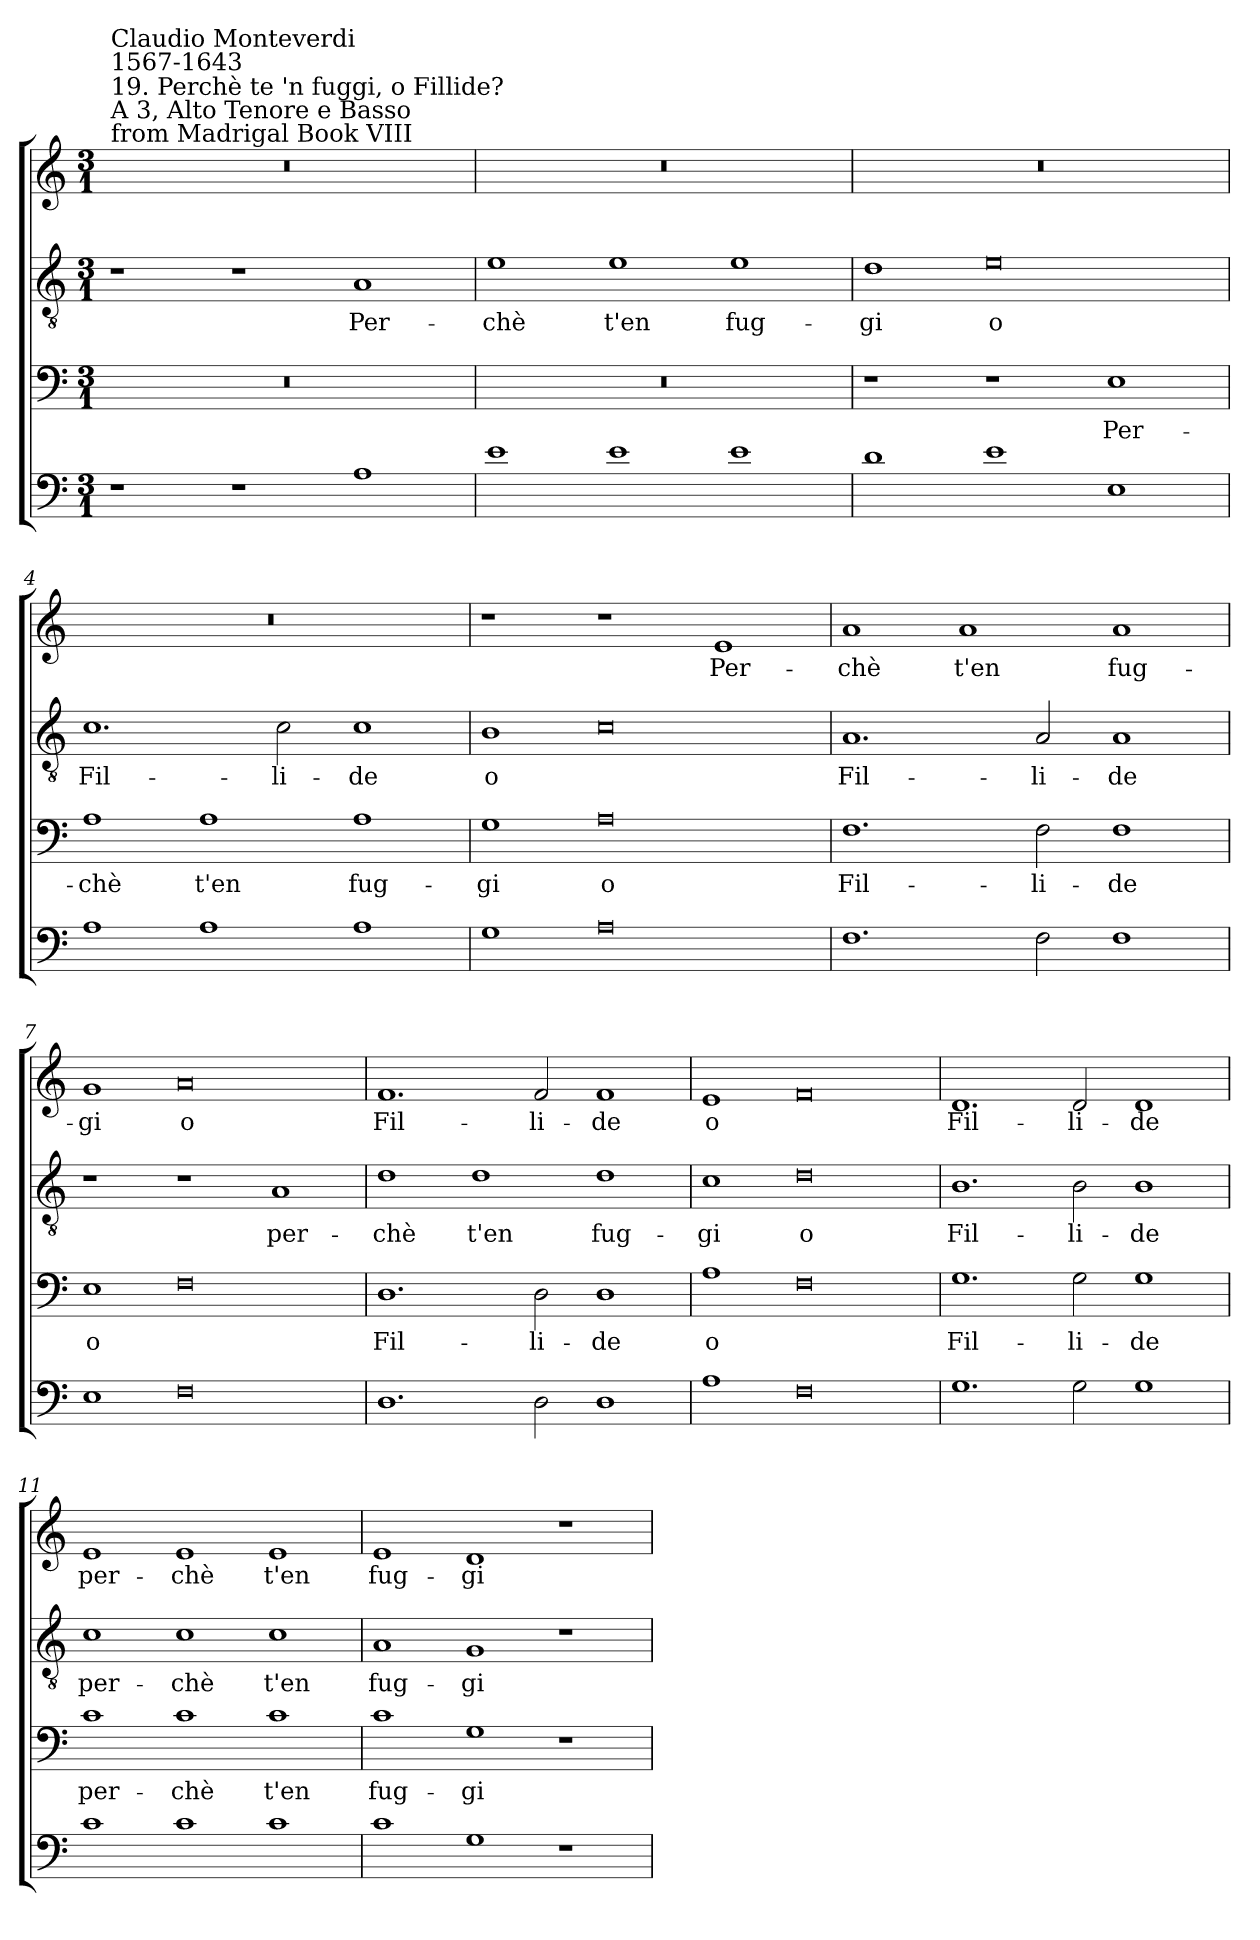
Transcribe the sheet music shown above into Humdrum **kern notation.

**kern	**kern	**text	**kern	**text	**kern	**text
*part4	*part3	*part3	*part2	*part2	*part1	*part1
*staff4	*staff3	*staff3	*staff2	*staff2	*staff1	*staff1
*clefF4	*clefF4	*	*clefGv2	*	*clefG2	*
*k[]	*k[]	*	*k[]	*	*k[]	*
*C:	*C:	*	*C:	*	*C:	*
*M3/1	*M3/1	*	*M3/1	*	*M3/1	*
=1	=1	=1	=1	=1	=1	=1
!	!	!	!	!	!LO:TX:a:t=19. Perchè te 'n fuggi, o Fillide?\nA 3, Alto Tenore e Basso\nfrom Madrigal Book VIII	!
!	!	!	!	!	!LO:TX:a:t=Claudio Monteverdi\n1567-1643	!
1r	0.r	.	1r	.	0.r	.
1r	.	.	1r	.	.	.
!	!	!	!	!LO:LY:b	!	!
1A	.	.	1A	Per-	.	.
=2	=2	=2	=2	=2	=2	=2
!	!	!	!	!LO:LY:b	!	!
1e	0.r	.	1e	-chè	0.r	.
!	!	!	!	!LO:LY:b	!	!
1e	.	.	1e	t'en	.	.
!	!	!	!	!LO:LY:b	!	!
1e	.	.	1e	fug-	.	.
=3	=3	=3	=3	=3	=3	=3
!	!	!	!	!LO:LY:b	!	!
1d	1r	.	1d	-gi	0.r	.
!	!	!	!	!LO:LY:b	!	!
1e	1r	.	0e	o	.	.
!	!	!LO:LY:b	!	!	!	!
1E	1E	Per-	.	.	.	.
=4	=4	=4	=4	=4	=4	=4
!	!	!LO:LY:b	!	!LO:LY:b	!	!
1A	1A	-chè	1.c	Fil-	0.r	.
!	!	!LO:LY:b	!	!	!	!
1A	1A	t'en	.	.	.	.
!	!	!	!	!LO:LY:b	!	!
.	.	.	2c\	-li-	.	.
!	!	!LO:LY:b	!	!LO:LY:b	!	!
1A	1A	fug-	1c	-de	.	.
!!LO:LB:g=z
=5	=5	=5	=5	=5	=5	=5
!	!	!LO:LY:b	!	!LO:LY:b	!	!
1G	1G	-gi	1B	o	1r	.
!	!	!LO:LY:b	!	!	!	!
0A	0A	o	0c	.	1r	.
!	!	!	!	!	!	!LO:LY:b
.	.	.	.	.	1e	Per-
=6	=6	=6	=6	=6	=6	=6
!	!	!LO:LY:b	!	!LO:LY:b	!	!LO:LY:b
1.F	1.F	Fil-	1.A	Fil-	1a	-chè
!	!	!	!	!	!	!LO:LY:b
.	.	.	.	.	1a	t'en
!	!	!LO:LY:b	!	!LO:LY:b	!	!
2F\	2F\	-li-	2A/	-li-	.	.
!	!	!LO:LY:b	!	!LO:LY:b	!	!LO:LY:b
1F	1F	-de	1A	-de	1a	fug-
=7	=7	=7	=7	=7	=7	=7
!	!	!LO:LY:b	!	!	!	!LO:LY:b
1E	1E	o	1r	.	1g	-gi
!	!	!	!	!	!	!LO:LY:b
0F	0F	.	1r	.	0a	o
!	!	!	!	!LO:LY:b	!	!
.	.	.	1A	per-	.	.
=8	=8	=8	=8	=8	=8	=8
!	!	!LO:LY:b	!	!LO:LY:b	!	!LO:LY:b
1.D	1.D	Fil-	1d	-chè	1.f	Fil-
!	!	!	!	!LO:LY:b	!	!
.	.	.	1d	t'en	.	.
!	!	!LO:LY:b	!	!	!	!LO:LY:b
2D\	2D\	-li-	.	.	2f/	-li-
!	!	!LO:LY:b	!	!LO:LY:b	!	!LO:LY:b
1D	1D	-de	1d	fug-	1f	-de
!!LO:LB:g=z
=9	=9	=9	=9	=9	=9	=9
!	!	!LO:LY:b	!	!LO:LY:b	!	!LO:LY:b
1A	1A	o	1c	-gi	1e	o
!	!	!	!	!LO:LY:b	!	!
0F	0F	.	0d	o	0f	.
=10	=10	=10	=10	=10	=10	=10
!	!	!LO:LY:b	!	!LO:LY:b	!	!LO:LY:b
1.G	1.G	Fil-	1.B	Fil-	1.d	Fil-
!	!	!LO:LY:b	!	!LO:LY:b	!	!LO:LY:b
2G\	2G\	-li-	2B\	-li-	2d/	-li-
!	!	!LO:LY:b	!	!LO:LY:b	!	!LO:LY:b
1G	1G	-de	1B	-de	1d	-de
=11	=11	=11	=11	=11	=11	=11
!	!	!LO:LY:b	!	!LO:LY:b	!	!LO:LY:b
1c	1c	per-	1c	per-	1e	per-
!	!	!LO:LY:b	!	!LO:LY:b	!	!LO:LY:b
1c	1c	-chè	1c	-chè	1e	-chè
!	!	!LO:LY:b	!	!LO:LY:b	!	!LO:LY:b
1c	1c	t'en	1c	t'en	1e	t'en
=12	=12	=12	=12	=12	=12	=12
!	!	!LO:LY:b	!	!LO:LY:b	!	!LO:LY:b
1c	1c	fug-	1A	fug-	1e	fug-
!	!	!LO:LY:b	!	!LO:LY:b	!	!LO:LY:b
1G	1G	-gi	1G	-gi	1d	-gi
1r	1r	.	1r	.	1r	.
=	=	=	=	=	=	=
*-	*-	*-	*-	*-	*-	*-
